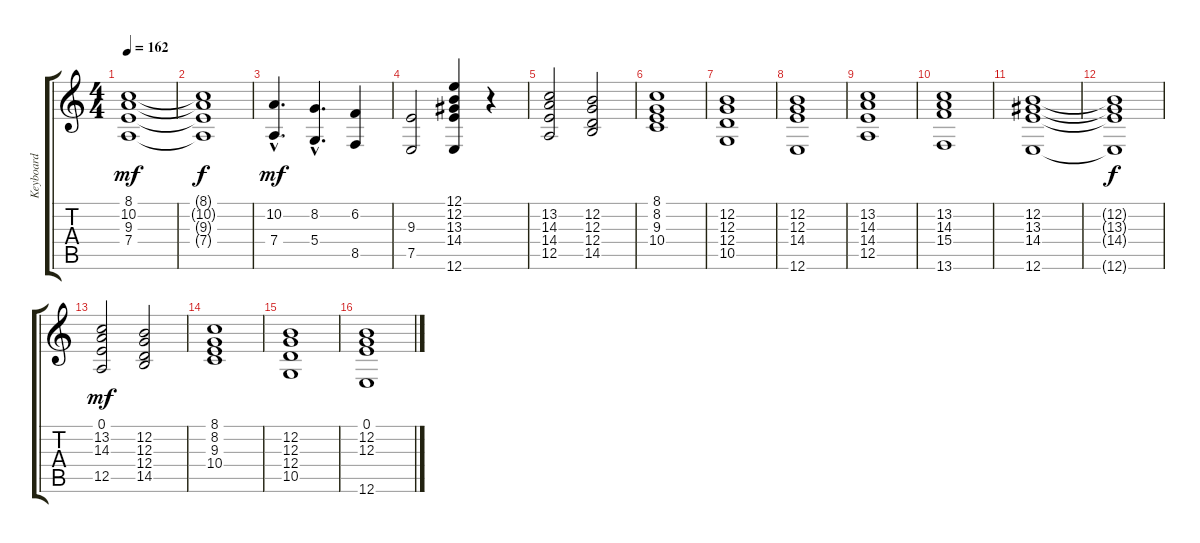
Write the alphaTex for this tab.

\track ("Keyboard" "Keyboard") {instrument rockorgan}
\staff {score tabs}
\tuning (E4 B3 G3 D3 A2 E2) {hide}
\ts (4 4)
\tempo 162
\clef g2
\ks c
(8.1 10.2 9.3 7.4).1{dy mf} |
(8.1{t} 10.2{t} 9.3{t} 7.4{t}).1{dy f} |
(10.2{hac} 7.4{hac}).4{d dy mf} (8.2{hac} 5.4{hac}).4{d} (6.2 8.5).4 |
(9.3 7.5).2 (12.1 12.2 13.3 14.4 12.6).4 r.4 |
(13.2 14.3 14.4 12.5).2 (12.2 12.3 12.4 14.5).2 |
(8.1 8.2 9.3 10.4).1 |
(12.2 12.3 12.4 10.5).1 |
(12.2 12.3 14.4 12.6).1 |
(13.2 14.3 14.4 12.5).1 |
(13.2 14.3 15.4 13.6).1 |
(12.2 13.3 14.4 12.6).1 |
(12.2{t} 13.3{t} 14.4{t} 12.6{t}).1{dy f} |
(0.1 13.2 14.3 12.5).2{dy mf} (12.2 12.3 12.4 14.5).2 |
(8.1 8.2 9.3 10.4).1 |
(12.2 12.3 12.4 10.5).1 |
(0.1 12.2 12.3 12.6).1
